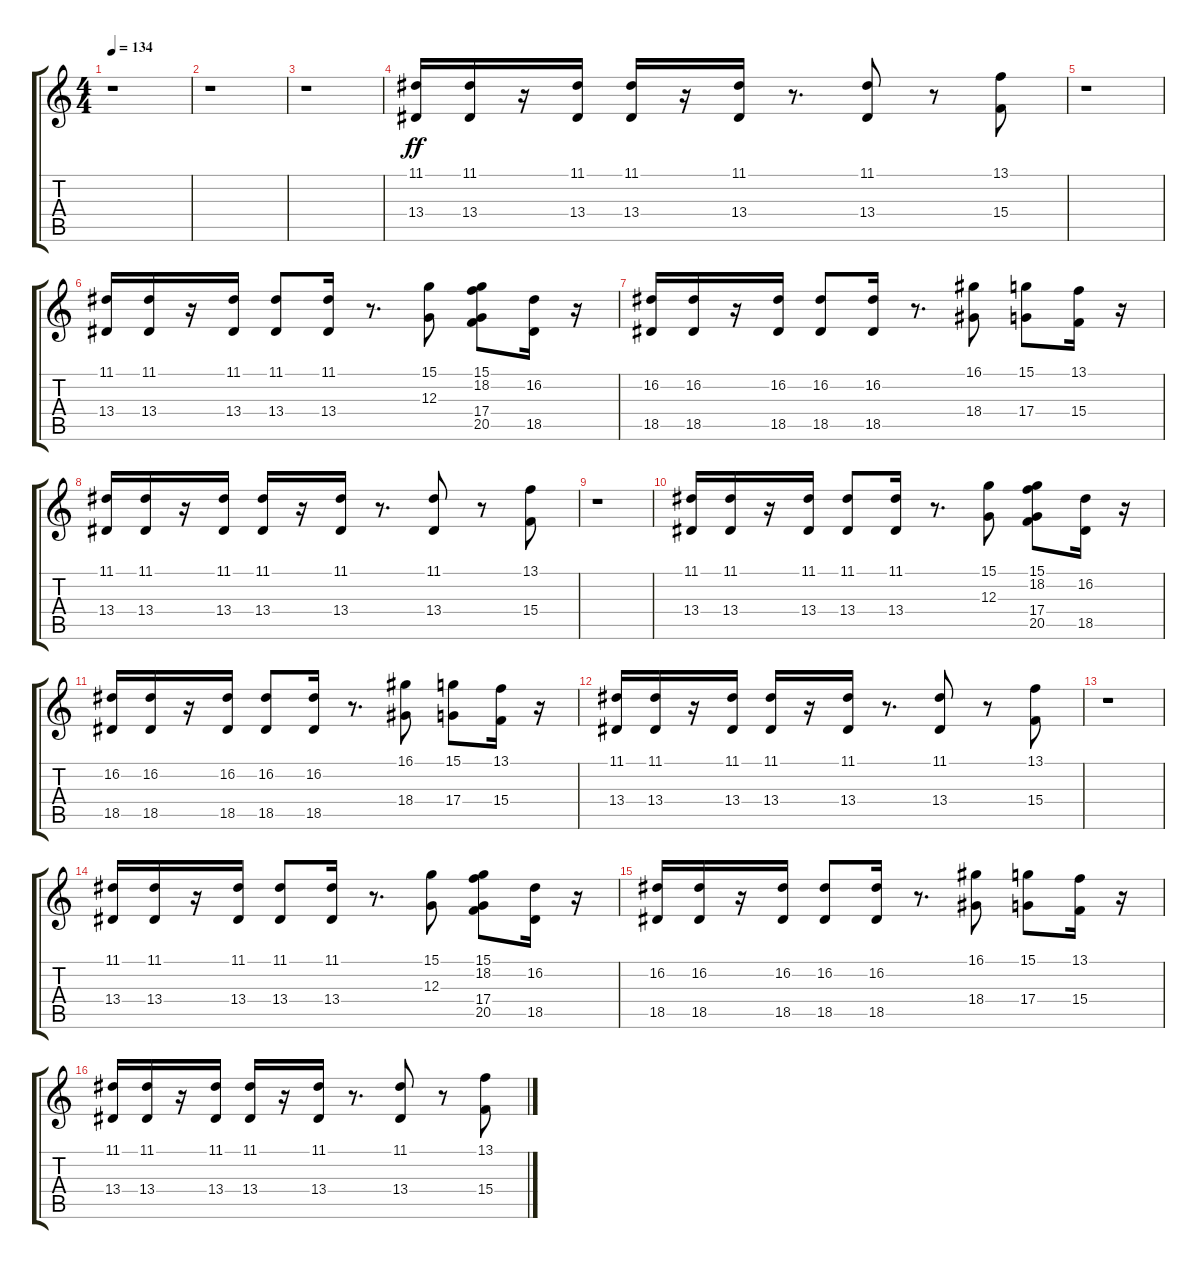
\track "" {instrument brasssection}
\staff {score tabs}
\tuning (E4 B3 G3 D3 A2 E2) {hide}
\ts (4 4)
\tempo 134
\clef g2
\ks c
r.1{dy ff} |
r.1 |
r.1 |
(11.1 13.4).16 (11.1 13.4).16 r.16 (11.1 13.4).16 (11.1 13.4).16 r.16 (11.1 13.4).16 r.8{d} (11.1 13.4).8 r.8 (13.1 15.4).8 |
r.1 |
(11.1 13.4).16 (11.1 13.4).16 r.16 (11.1 13.4).16 (11.1 13.4).8 (11.1 13.4).16 r.8{d} (15.1 12.3).8 (15.1 18.2 17.4 20.5).8 (16.2 18.5).16 r.16 |
(16.2 18.5).16 (16.2 18.5).16 r.16 (16.2 18.5).16 (16.2 18.5).8 (16.2 18.5).16 r.8{d} (16.1 18.4).8 (15.1 17.4).8 (13.1 15.4).16 r.16 |
(11.1 13.4).16 (11.1 13.4).16 r.16 (11.1 13.4).16 (11.1 13.4).16 r.16 (11.1 13.4).16 r.8{d} (11.1 13.4).8 r.8 (13.1 15.4).8 |
r.1 |
(11.1 13.4).16 (11.1 13.4).16 r.16 (11.1 13.4).16 (11.1 13.4).8 (11.1 13.4).16 r.8{d} (15.1 12.3).8 (15.1 18.2 17.4 20.5).8 (16.2 18.5).16 r.16 |
(16.2 18.5).16 (16.2 18.5).16 r.16 (16.2 18.5).16 (16.2 18.5).8 (16.2 18.5).16 r.8{d} (16.1 18.4).8 (15.1 17.4).8 (13.1 15.4).16 r.16 |
(11.1 13.4).16 (11.1 13.4).16 r.16 (11.1 13.4).16 (11.1 13.4).16 r.16 (11.1 13.4).16 r.8{d} (11.1 13.4).8 r.8 (13.1 15.4).8 |
r.1 |
(11.1 13.4).16 (11.1 13.4).16 r.16 (11.1 13.4).16 (11.1 13.4).8 (11.1 13.4).16 r.8{d} (15.1 12.3).8 (15.1 18.2 17.4 20.5).8 (16.2 18.5).16 r.16 |
(16.2 18.5).16 (16.2 18.5).16 r.16 (16.2 18.5).16 (16.2 18.5).8 (16.2 18.5).16 r.8{d} (16.1 18.4).8 (15.1 17.4).8 (13.1 15.4).16 r.16 |
(11.1 13.4).16 (11.1 13.4).16 r.16 (11.1 13.4).16 (11.1 13.4).16 r.16 (11.1 13.4).16 r.8{d} (11.1 13.4).8 r.8 (13.1 15.4).8
